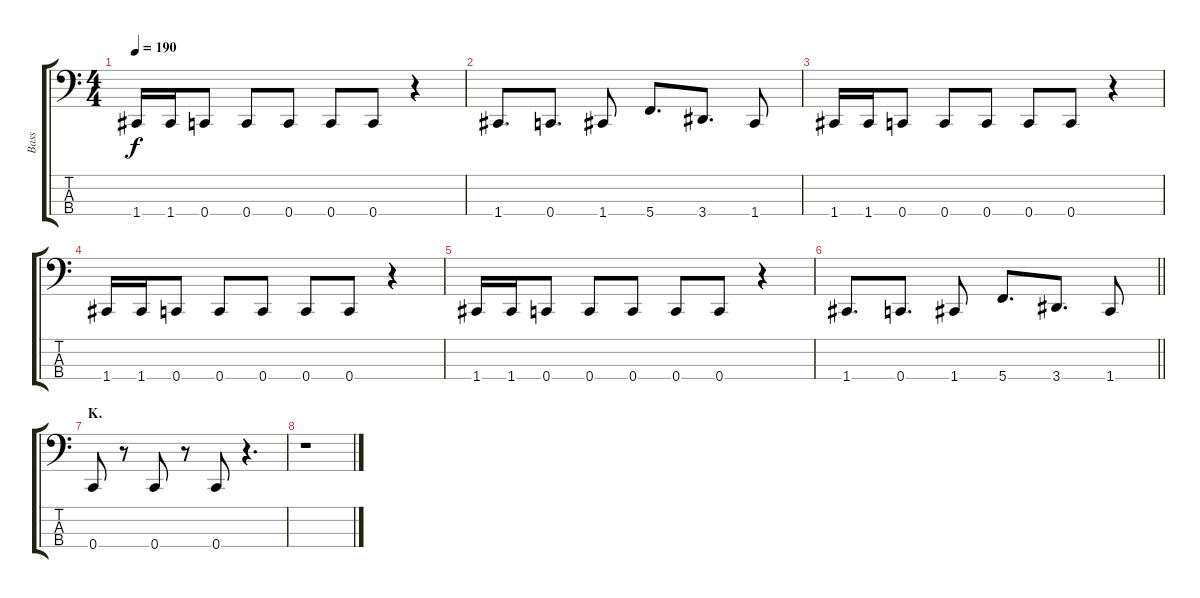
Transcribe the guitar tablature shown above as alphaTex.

\track ("Bass" "Bass") {instrument electricbasspick}
\staff {score tabs}
\tuning (F2 C2 G1 C1) {hide}
\ts (4 4)
\tempo 190
\clef f4
\ks c
1.4.16{dy f} 1.4.16 0.4.8 0.4.8 0.4.8 0.4.8 0.4.8 r.4 |
1.4.8{d} 0.4.8{d} 1.4.8 5.4.8{d} 3.4.8{d} 1.4.8 |
1.4.16 1.4.16 0.4.8 0.4.8 0.4.8 0.4.8 0.4.8 r.4 |
1.4.16 1.4.16 0.4.8 0.4.8 0.4.8 0.4.8 0.4.8 r.4 |
1.4.16 1.4.16 0.4.8 0.4.8 0.4.8 0.4.8 0.4.8 r.4 |
\barLineRight lightlight
1.4.8{d} 0.4.8{d} 1.4.8 5.4.8{d} 3.4.8{d} 1.4.8 |
\section ("" "K.")
0.4.8 r.8 0.4.8 r.8 0.4.8 r.4{d} |
r.1
